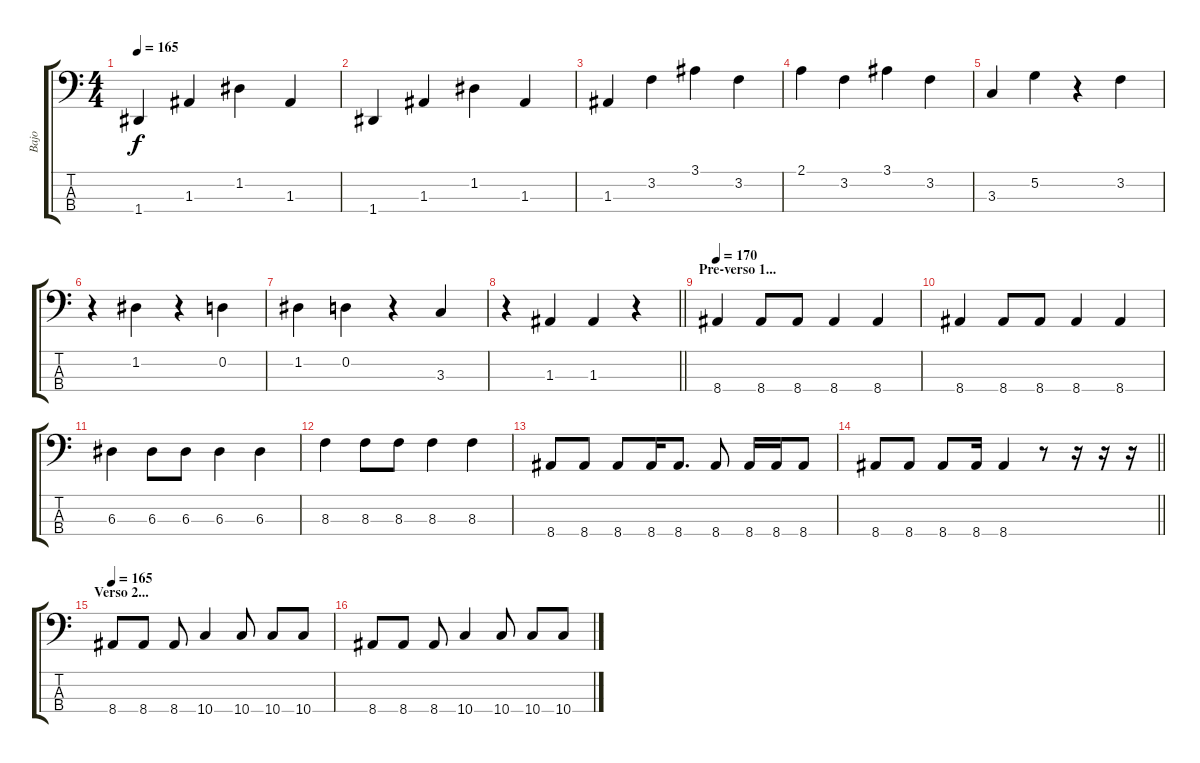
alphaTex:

\track ("Bajo" "Bajo") {instrument electricbasspick}
\staff {score tabs}
\tuning (G2 D2 A1 D1) {hide}
\ts (4 4)
\tempo 165
\clef f4
\ks c
1.4.4{dy f} 1.3.4 1.2.4 1.3.4 |
1.4.4 1.3.4 1.2.4 1.3.4 |
1.3.4 3.2.4 3.1.4 3.2.4 |
2.1.4 3.2.4 3.1.4 3.2.4 |
3.3.4 5.2.4 r.4 3.2.4 |
r.4 1.2.4 r.4 0.2.4 |
1.2.4 0.2.4 r.4 3.3.4 |
\barLineRight lightlight
r.4 1.3.4 1.3.4 r.4 |
\section ("" "Pre-verso 1...")
\tempo 170
8.4.4 8.4.8 8.4.8 8.4.4 8.4.4 |
8.4.4 8.4.8 8.4.8 8.4.4 8.4.4 |
6.3.4 6.3.8 6.3.8 6.3.4 6.3.4 |
8.3.4 8.3.8 8.3.8 8.3.4 8.3.4 |
8.4.8 8.4.8 8.4.8 8.4.16 8.4.8{d} 8.4.8 8.4.16 8.4.16 8.4.8 |
\barLineRight lightlight
8.4.8 8.4.8 8.4.8 8.4.16 8.4.4 r.8 r.16 r.16 r.16 |
\section ("" "Verso 2...")
\tempo 165
8.4.8 8.4.8 8.4.8 10.4.4 10.4.8 10.4.8 10.4.8 |
8.4.8 8.4.8 8.4.8 10.4.4 10.4.8 10.4.8 10.4.8
